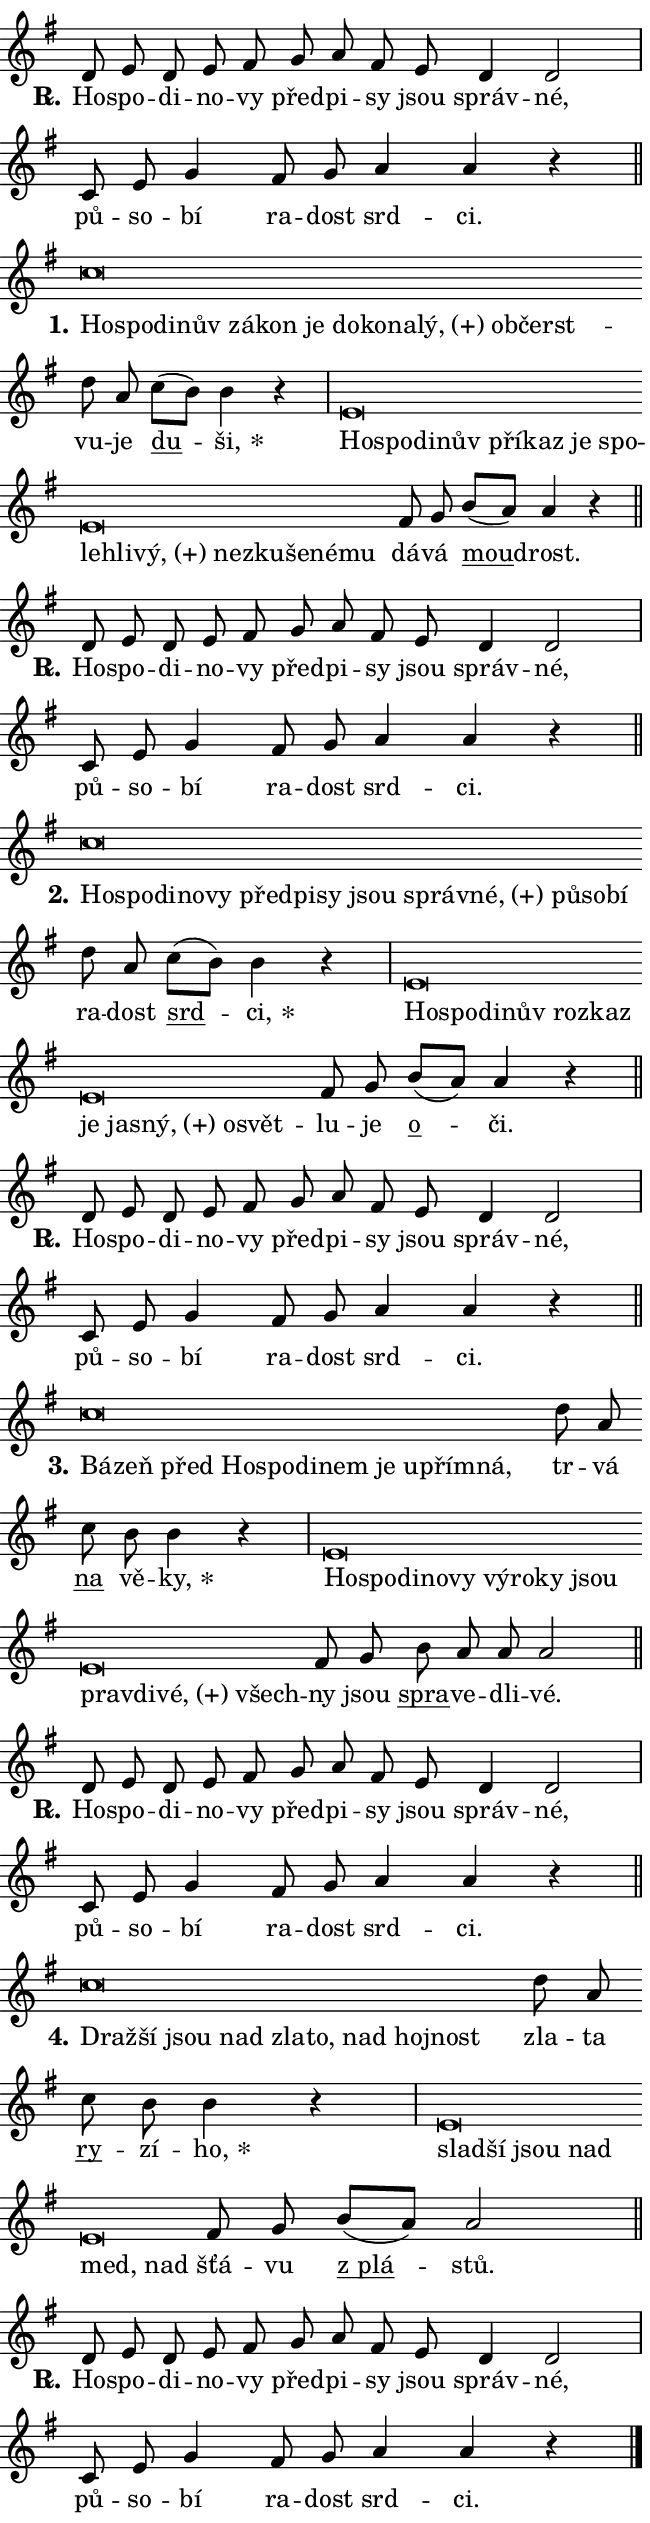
\version "2.24.0"
\header { tagline = "" }
\paper {
  indent = 0\cm
  top-margin = 0\cm
  right-margin = 0.13\cm % to fit lyric hyphens
  bottom-margin = 0\cm
  left-margin = 0\cm
  paper-width = 11\cm
  page-breaking = #ly:one-page-breaking
  system-system-spacing.basic-distance = #11
  score-system-spacing.basic-distance = #11
  ragged-last = ##f
}


%% Author: Thomas Morley
%% https://lists.gnu.org/archive/html/lilypond-user/2020-05/msg00002.html
#(define (line-position grob)
"Returns position of @var[grob} in current system:
   @code{'start}, if at first time-step
   @code{'end}, if at last time-step
   @code{'middle} otherwise
"
  (let* ((col (ly:item-get-column grob))
         (ln (ly:grob-object col 'left-neighbor))
         (rn (ly:grob-object col 'right-neighbor))
         (col-to-check-left (if (ly:grob? ln) ln col))
         (col-to-check-right (if (ly:grob? rn) rn col))
         (break-dir-left
           (and
             (ly:grob-property col-to-check-left 'non-musical #f)
             (ly:item-break-dir col-to-check-left)))
         (break-dir-right
           (and
             (ly:grob-property col-to-check-right 'non-musical #f)
             (ly:item-break-dir col-to-check-right))))
        (cond ((eqv? 1 break-dir-left) 'start)
              ((eqv? -1 break-dir-right) 'end)
              (else 'middle))))

#(define (tranparent-at-line-position vctor)
  (lambda (grob)
  "Relying on @code{line-position} select the relevant enry from @var{vctor}.
Used to determine transparency,"
    (case (line-position grob)
      ((end) (not (vector-ref vctor 0)))
      ((middle) (not (vector-ref vctor 1)))
      ((start) (not (vector-ref vctor 2))))))

noteHeadBreakVisibility =
#(define-music-function (break-visibility)(vector?)
"Makes @code{NoteHead}s transparent relying on @var{break-visibility}"
#{
  \override NoteHead.transparent =
    #(tranparent-at-line-position break-visibility)
#})

#(define delete-ledgers-for-transparent-note-heads
  (lambda (grob)
    "Reads whether a @code{NoteHead} is transparent.
If so this @code{NoteHead} is removed from @code{'note-heads} from
@var{grob}, which is supposed to be @code{LedgerLineSpanner}.
As a result ledgers are not printed for this @code{NoteHead}"
    (let* ((nhds-array (ly:grob-object grob 'note-heads))
           (nhds-list
             (if (ly:grob-array? nhds-array)
                 (ly:grob-array->list nhds-array)
                 '()))
           ;; Relies on the transparent-property being done before
           ;; Staff.LedgerLineSpanner.after-line-breaking is executed.
           ;; This is fragile ...
           (to-keep
             (remove
               (lambda (nhd)
                 (ly:grob-property nhd 'transparent #f))
               nhds-list)))
      ;; TODO find a better method to iterate over grob-arrays, similiar
      ;; to filter/remove etc for lists
      ;; For now rebuilt from scratch
      (set! (ly:grob-object grob 'note-heads)  '())
      (for-each
        (lambda (nhd)
          (ly:pointer-group-interface::add-grob grob 'note-heads nhd))
        to-keep))))

squashNotes = {
  \override NoteHead.X-extent = #'(-0.2 . 0.2)
  \override NoteHead.Y-extent = #'(-0.75 . 0)
  \override NoteHead.stencil =
    #(lambda (grob)
       (let ((pos (ly:grob-property grob 'staff-position)))
         (begin
           (if (< pos -7) (display "ERROR: Lower brevis then expected\n") (display ""))
           (if (<= pos -6) ly:text-interface::print ly:note-head::print))))
}
unSquashNotes = {
  \revert NoteHead.X-extent
  \revert NoteHead.Y-extent
  \revert NoteHead.stencil
}

hideNotes = \noteHeadBreakVisibility #begin-of-line-visible
unHideNotes = \noteHeadBreakVisibility #all-visible

% work-around for resetting accidentals
% https://lilypond.org/doc/v2.23/Documentation/notation/displaying-rhythms#unmetered-music
cadenzaMeasure = {
  \cadenzaOff
  \partial 1024 s1024
  \cadenzaOn
}

#(define-markup-command (accent layout props text) (markup?)
  "Underline accented syllable"
  (interpret-markup layout props
    #{\markup \override #'(offset . 4.3) \underline { #text }#}))

responsum = \markup \concat {
  "R" \hspace #-1.05 \path #0.1 #'((moveto 0 0.07) (lineto 0.9 0.8)) \hspace #0.05 "."
}

spaceSize = #0.6828661417322834 % exact space size for TeX Gyre Schola

\layout {
  \context {
    \Staff
    \remove "Time_signature_engraver"
    \override LedgerLineSpanner.after-line-breaking = #delete-ledgers-for-transparent-note-heads
  }
  \context {
    \Lyrics {
      \override LyricSpace.minimum-distance = \spaceSize
      \override LyricText.font-name = #"TeX Gyre Schola"
      \override LyricText.font-size = 1
      \override StanzaNumber.font-name = #"TeX Gyre Schola Bold"
      \override StanzaNumber.font-size = 1
    }
  }
  \context {
    \Score 
    \override NoteHead.text =
      #(lambda (grob) 
        (let ((pos (ly:grob-property grob 'staff-position)))
          #{\markup {
            \combine
              \halign #-0.55 \raise #(if (= pos -6) 0 0.5) \override #'(thickness . 2) \draw-line #'(3.2 . 0)
              \musicglyph "noteheads.sM1"
          }#}))
  }
}

% magnetic-lyrics.ily
%
%   written by
%     Jean Abou Samra <jean@abou-samra.fr>
%     Werner Lemberg <wl@gnu.org>
%
%   adapted by
%     Jiri Hon <jiri.hon@gmail.com>
%
% Version 2022-Apr-15

% https://www.mail-archive.com/lilypond-user@gnu.org/msg149350.html

#(define (Left_hyphen_pointer_engraver context)
   "Collect syllable-hyphen-syllable occurrences in lyrics and store
them in properties.  This engraver only looks to the left.  For
example, if the lyrics input is @code{foo -- bar}, it does the
following.

@itemize @bullet
@item
Set the @code{text} property of the @code{LyricHyphen} grob between
@q{foo} and @q{bar} to @code{foo}.

@item
Set the @code{left-hyphen} property of the @code{LyricText} grob with
text @q{foo} to the @code{LyricHyphen} grob between @q{foo} and
@q{bar}.
@end itemize

Use this auxiliary engraver in combination with the
@code{lyric-@/text::@/apply-@/magnetic-@/offset!} hook."
   (let ((hyphen #f)
         (text #f))
     (make-engraver
      (acknowledgers
       ((lyric-syllable-interface engraver grob source-engraver)
        (set! text grob)))
      (end-acknowledgers
       ((lyric-hyphen-interface engraver grob source-engraver)
        ;(when (not (grob::has-interface grob 'lyric-space-interface))
          (set! hyphen grob)));)
      ((stop-translation-timestep engraver)
       (when (and text hyphen)
         (ly:grob-set-object! text 'left-hyphen hyphen))
       (set! text #f)
       (set! hyphen #f)))))

#(define (lyric-text::apply-magnetic-offset! grob)
   "If the space between two syllables is less than the value in
property @code{LyricText@/.details@/.squash-threshold}, move the right
syllable to the left so that it gets concatenated with the left
syllable.

Use this function as a hook for
@code{LyricText@/.after-@/line-@/breaking} if the
@code{Left_@/hyphen_@/pointer_@/engraver} is active."
   (let ((hyphen (ly:grob-object grob 'left-hyphen #f)))
     (when hyphen
       (let ((left-text (ly:spanner-bound hyphen LEFT)))
         (when (grob::has-interface left-text 'lyric-syllable-interface)
           (let* ((common (ly:grob-common-refpoint grob left-text X))
                  (this-x-ext (ly:grob-extent grob common X))
                  (left-x-ext
                   (begin
                     ;; Trigger magnetism for left-text.
                     (ly:grob-property left-text 'after-line-breaking)
                     (ly:grob-extent left-text common X)))
                  ;; `delta` is the gap width between two syllables.
                  (delta (- (interval-start this-x-ext)
                            (interval-end left-x-ext)))
                  (details (ly:grob-property grob 'details))
                  (threshold (assoc-get 'squash-threshold details 0.2)))
             (when (< delta threshold)
               (let* (;; We have to manipulate the input text so that
                      ;; ligatures crossing syllable boundaries are not
                      ;; disabled.  For languages based on the Latin
                      ;; script this is essentially a beautification.
                      ;; However, for non-Western scripts it can be a
                      ;; necessity.
                      (lt (ly:grob-property left-text 'text))
                      (rt (ly:grob-property grob 'text))
                      (is-space (grob::has-interface hyphen 'lyric-space-interface))
                      (space (if is-space " " ""))
                      (extra-delta (if is-space spaceSize 0))
                      ;; Append new syllable.
                      (ltrt-space (if (and (string? lt) (string? rt))
                                (string-append lt space rt)
                                (make-concat-markup (list lt space rt))))
                      ;; Right-align `ltrt` to the right side.
                      (ltrt-space-markup (grob-interpret-markup
                               grob
                               (make-translate-markup
                                (cons (interval-length this-x-ext) 0)
                                (make-right-align-markup ltrt-space)))))
                 (begin
                   ;; Don't print `left-text`.
                   (ly:grob-set-property! left-text 'stencil #f)
                   ;; Set text and stencil (which holds all collected
                   ;; syllables so far) and shift it to the left.
                   (ly:grob-set-property! grob 'text ltrt-space)
                   (ly:grob-set-property! grob 'stencil ltrt-space-markup)
                   (ly:grob-translate-axis! grob (- (- delta extra-delta)) X))))))))))


#(define (lyric-hyphen::displace-bounds-first grob)
   ;; Make very sure this callback isn't triggered too early.
   (let ((left (ly:spanner-bound grob LEFT))
         (right (ly:spanner-bound grob RIGHT)))
     (ly:grob-property left 'after-line-breaking)
     (ly:grob-property right 'after-line-breaking)
     (ly:lyric-hyphen::print grob)))

squashThreshold = #0.4

\layout {
  \context {
    \Lyrics
    \consists #Left_hyphen_pointer_engraver
    \override LyricText.after-line-breaking =
      #lyric-text::apply-magnetic-offset!
    \override LyricHyphen.stencil = #lyric-hyphen::displace-bounds-first
    \override LyricText.details.squash-threshold = \squashThreshold
    \override LyricHyphen.minimum-distance = 0
    \override LyricHyphen.minimum-length = \squashThreshold
  }
}

squashText = \override LyricText.details.squash-threshold = 9999
unSquashText = \override LyricText.details.squash-threshold = \squashThreshold

leftText = \override LyricText.self-alignment-X = #LEFT
unLeftText = \revert LyricText.self-alignment-X

starOffset = #(lambda (grob) 
                (let ((x_offset (ly:self-alignment-interface::aligned-on-x-parent grob)))
                  (if (= x_offset 0) 0 (+ x_offset 1.2))))

star = #(define-music-function (syllable)(string?)
"Append star separator at the end of a syllable"
#{
  \once \override LyricText.X-offset = #starOffset
  \lyricmode { \markup {
    #syllable
    \override #'((font-name . "TeX Gyre Schola Bold")) \hspace #0.2 \lower #0.65 \larger "*"
  } }
#})

starAccent = #(define-music-function (syllable)(string?)
"Append star separator at the end of a syllable and make accent"
#{
  \once \override LyricText.X-offset = #starOffset
  \lyricmode { \markup {
    \accent #syllable
    \override #'((font-name . "TeX Gyre Schola Bold")) \hspace #0.2 \lower #0.65 \larger "*"
  } }
#})

breath = #(define-music-function (syllable)(string?)
"Append breathing indicator at the end of a syllable"
#{
  \lyricmode { \markup { #syllable "+" } }
#})

optionalBreath = #(define-music-function (syllable)(string?)
"Append optional breathing indicator at the end of a syllable"
#{
  \lyricmode { \markup { #syllable "(+)" } }
#})


\score {
    <<
        \new Voice = "melody" { \cadenzaOn \key g \major \relative { d'8 e d e fis \bar "" g a fis e \bar "" d4 d2 \cadenzaMeasure \bar "|" c8 e g4 \bar "" fis8 g a4 a r \cadenzaMeasure \bar "||" \break } }
        \new Lyrics \lyricsto "melody" { \lyricmode { \set stanza = \responsum
Ho -- spo -- di -- no -- vy před -- pi -- sy jsou správ -- né, pů -- so -- bí ra -- dost srd -- ci. } }
    >>
    \layout {}
}

\score {
    <<
        \new Voice = "melody" { \cadenzaOn \key g \major \relative { \squashNotes c''\breve*1/16 \hideNotes \breve*1/16 \bar "" \breve*1/16 \bar "" \breve*1/16 \bar "" \breve*1/16 \bar "" \breve*1/16 \bar "" \breve*1/16 \bar "" \breve*1/16 \bar "" \breve*1/16 \bar "" \breve*1/16 \bar "" \breve*1/16 \bar "" \breve*1/16 \breve*1/16 \bar "" \unHideNotes \unSquashNotes d8 a \bar "" c[( b)] b4 r \cadenzaMeasure \bar "|" \squashNotes e,\breve*1/16 \hideNotes \breve*1/16 \bar "" \breve*1/16 \bar "" \breve*1/16 \bar "" \breve*1/16 \bar "" \breve*1/16 \bar "" \breve*1/16 \bar "" \breve*1/16 \bar "" \breve*1/16 \bar "" \breve*1/16 \bar "" \breve*1/16 \bar "" \breve*1/16 \bar "" \breve*1/16 \bar "" \breve*1/16 \bar "" \breve*1/16 \breve*1/16 \bar "" \unHideNotes \unSquashNotes fis8 g \bar "" b[( a)] a4 r \cadenzaMeasure \bar "||" \break } }
        \new Lyrics \lyricsto "melody" { \lyricmode { \set stanza = "1."
\leftText Ho -- \squashText spo -- di -- nův zá -- kon je do -- ko -- na -- \optionalBreath lý, ob -- čerst -- \unLeftText \unSquashText vu -- je \markup \accent du -- \star ši, \leftText Ho -- \squashText spo -- di -- nův pří -- kaz je spo -- leh -- li -- \optionalBreath vý, ne -- zku -- še -- né -- mu \unLeftText \unSquashText dá -- vá \markup \accent mou -- drost. } }
    >>
    \layout {}
}

\score {
    <<
        \new Voice = "melody" { \cadenzaOn \key g \major \relative { d'8 e d e fis \bar "" g a fis e \bar "" d4 d2 \cadenzaMeasure \bar "|" c8 e g4 \bar "" fis8 g a4 a r \cadenzaMeasure \bar "||" \break } }
        \new Lyrics \lyricsto "melody" { \lyricmode { \set stanza = \responsum
Ho -- spo -- di -- no -- vy před -- pi -- sy jsou správ -- né, pů -- so -- bí ra -- dost srd -- ci. } }
    >>
    \layout {}
}

\score {
    <<
        \new Voice = "melody" { \cadenzaOn \key g \major \relative { \squashNotes c''\breve*1/16 \hideNotes \breve*1/16 \bar "" \breve*1/16 \bar "" \breve*1/16 \bar "" \breve*1/16 \bar "" \breve*1/16 \bar "" \breve*1/16 \bar "" \breve*1/16 \bar "" \breve*1/16 \bar "" \breve*1/16 \bar "" \breve*1/16 \bar "" \breve*1/16 \bar "" \breve*1/16 \breve*1/16 \bar "" \unHideNotes \unSquashNotes d8 a \bar "" c[( b)] b4 r \cadenzaMeasure \bar "|" \squashNotes e,\breve*1/16 \hideNotes \breve*1/16 \bar "" \breve*1/16 \bar "" \breve*1/16 \bar "" \breve*1/16 \bar "" \breve*1/16 \bar "" \breve*1/16 \bar "" \breve*1/16 \bar "" \breve*1/16 \bar "" \breve*1/16 \breve*1/16 \bar "" \unHideNotes \unSquashNotes fis8 g \bar "" b[( a)] a4 r \cadenzaMeasure \bar "||" \break } }
        \new Lyrics \lyricsto "melody" { \lyricmode { \set stanza = "2."
\leftText Ho -- \squashText spo -- di -- no -- vy před -- pi -- sy jsou správ -- \optionalBreath né, pů -- so -- bí \unLeftText \unSquashText ra -- dost \markup \accent srd -- \star ci, \leftText Ho -- \squashText spo -- di -- nův roz -- kaz je ja -- \optionalBreath sný, o -- svět -- \unLeftText \unSquashText lu -- je \markup \accent o -- či. } }
    >>
    \layout {}
}

\score {
    <<
        \new Voice = "melody" { \cadenzaOn \key g \major \relative { d'8 e d e fis \bar "" g a fis e \bar "" d4 d2 \cadenzaMeasure \bar "|" c8 e g4 \bar "" fis8 g a4 a r \cadenzaMeasure \bar "||" \break } }
        \new Lyrics \lyricsto "melody" { \lyricmode { \set stanza = \responsum
Ho -- spo -- di -- no -- vy před -- pi -- sy jsou správ -- né, pů -- so -- bí ra -- dost srd -- ci. } }
    >>
    \layout {}
}

\score {
    <<
        \new Voice = "melody" { \cadenzaOn \key g \major \relative { \squashNotes c''\breve*1/16 \hideNotes \breve*1/16 \bar "" \breve*1/16 \bar "" \breve*1/16 \bar "" \breve*1/16 \bar "" \breve*1/16 \bar "" \breve*1/16 \bar "" \breve*1/16 \bar "" \breve*1/16 \bar "" \breve*1/16 \breve*1/16 \bar "" \unHideNotes \unSquashNotes d8 a \bar "" c b b4 r \cadenzaMeasure \bar "|" \squashNotes e,\breve*1/16 \hideNotes \breve*1/16 \bar "" \breve*1/16 \bar "" \breve*1/16 \bar "" \breve*1/16 \bar "" \breve*1/16 \bar "" \breve*1/16 \bar "" \breve*1/16 \bar "" \breve*1/16 \bar "" \breve*1/16 \bar "" \breve*1/16 \bar "" \breve*1/16 \breve*1/16 \bar "" \unHideNotes \unSquashNotes fis8 g \bar "" b a a a2 \cadenzaMeasure \bar "||" \break } }
        \new Lyrics \lyricsto "melody" { \lyricmode { \set stanza = "3."
\leftText Bá -- \squashText zeň před Ho -- spo -- di -- nem je u -- přím -- ná, \unLeftText \unSquashText tr -- vá \markup \accent na vě -- \star ky, \leftText Ho -- \squashText spo -- di -- no -- vy vý -- ro -- ky jsou prav -- di -- \optionalBreath vé, všech -- \unLeftText \unSquashText ny jsou \markup \accent spra -- ve -- dli -- vé. } }
    >>
    \layout {}
}

\score {
    <<
        \new Voice = "melody" { \cadenzaOn \key g \major \relative { d'8 e d e fis \bar "" g a fis e \bar "" d4 d2 \cadenzaMeasure \bar "|" c8 e g4 \bar "" fis8 g a4 a r \cadenzaMeasure \bar "||" \break } }
        \new Lyrics \lyricsto "melody" { \lyricmode { \set stanza = \responsum
Ho -- spo -- di -- no -- vy před -- pi -- sy jsou správ -- né, pů -- so -- bí ra -- dost srd -- ci. } }
    >>
    \layout {}
}

\score {
    <<
        \new Voice = "melody" { \cadenzaOn \key g \major \relative { \squashNotes c''\breve*1/16 \hideNotes \breve*1/16 \bar "" \breve*1/16 \bar "" \breve*1/16 \bar "" \breve*1/16 \bar "" \breve*1/16 \bar "" \breve*1/16 \bar "" \breve*1/16 \breve*1/16 \bar "" \unHideNotes \unSquashNotes d8 a \bar "" c b b4 r \cadenzaMeasure \bar "|" \squashNotes e,\breve*1/16 \hideNotes \breve*1/16 \bar "" \breve*1/16 \bar "" \breve*1/16 \bar "" \breve*1/16 \breve*1/16 \bar "" \unHideNotes \unSquashNotes fis8 g \bar "" b[( a)] a2 \cadenzaMeasure \bar "||" \break } }
        \new Lyrics \lyricsto "melody" { \lyricmode { \set stanza = "4."
\leftText Draž -- \squashText ší jsou nad zla -- to, nad hoj -- nost \unLeftText \unSquashText zla -- ta \markup \accent ry -- zí -- \star ho, \leftText slad -- \squashText ší jsou nad med, nad \unLeftText \unSquashText šťá -- vu \markup \accent "z plá" -- stů. } }
    >>
    \layout {}
}

\score {
    <<
        \new Voice = "melody" { \cadenzaOn \key g \major \relative { d'8 e d e fis \bar "" g a fis e \bar "" d4 d2 \cadenzaMeasure \bar "|" c8 e g4 \bar "" fis8 g a4 a r \cadenzaMeasure \bar "||" \break } \bar "|." }
        \new Lyrics \lyricsto "melody" { \lyricmode { \set stanza = \responsum
Ho -- spo -- di -- no -- vy před -- pi -- sy jsou správ -- né, pů -- so -- bí ra -- dost srd -- ci. } }
    >>
    \layout {}
}
